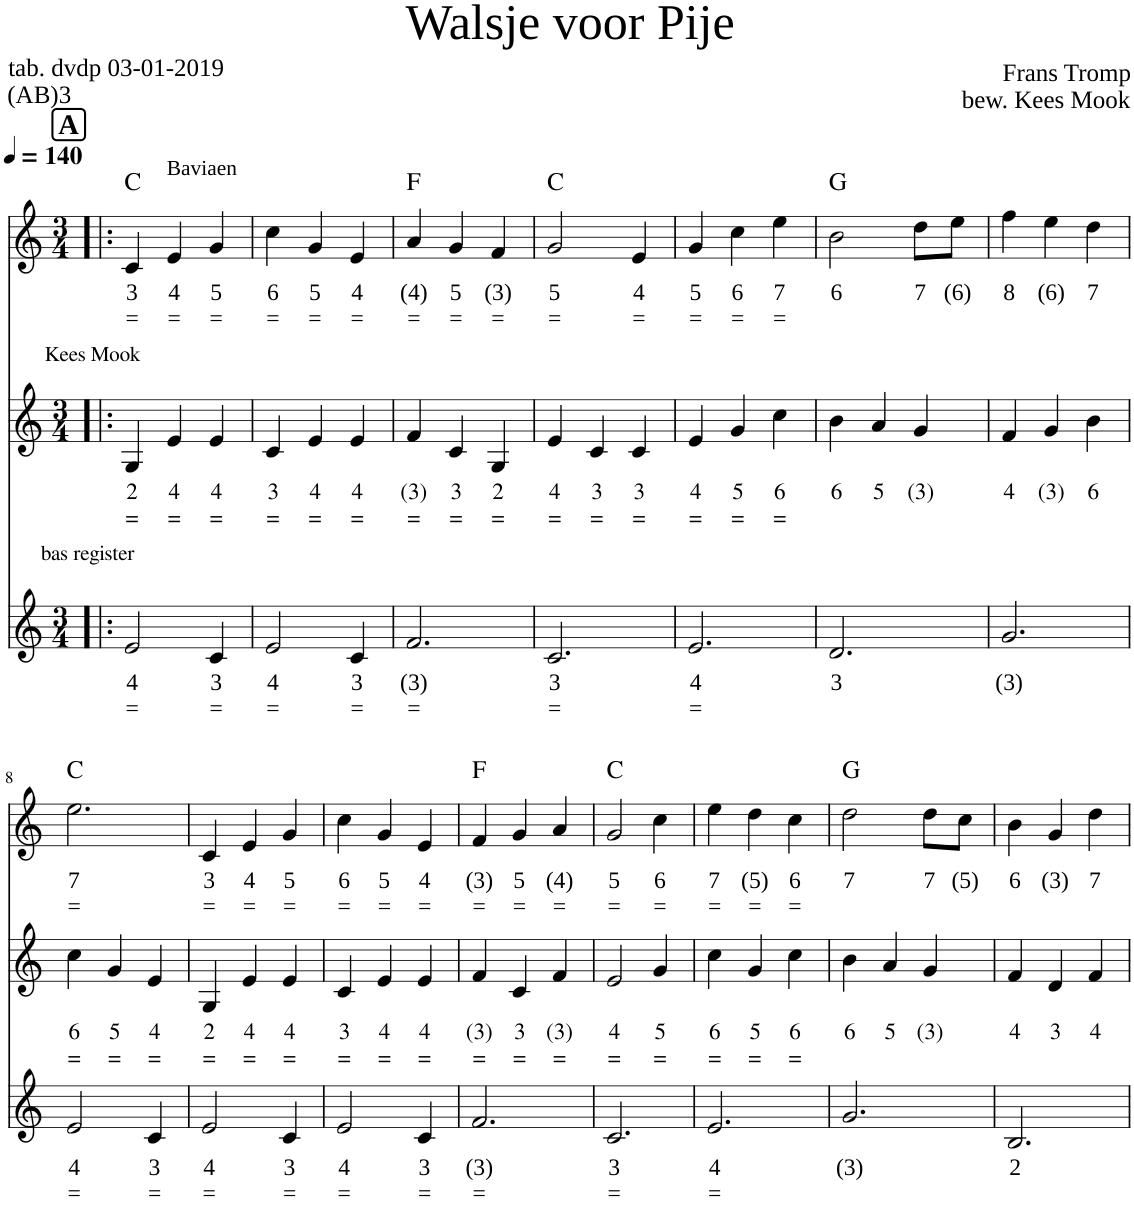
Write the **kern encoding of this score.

**kern	**text	**text	**kern	**text	**text	**kern	**text	**text	**harte
*part3	*part3	*part3	*part2	*part2	*part2	*part1	*part1	*part1	*part1
*staff3	*staff3	*staff3	*staff2	*staff2	*staff2	*staff1	*staff1	*staff1	*
*I"Voice	*	*	*I"Voice	*	*	*I"Voice	*	*	*
*clefG2	*	*	*clefG2	*	*	*clefG2	*	*	*
*k[]	*	*	*k[]	*	*	*k[]	*	*	*
*M3/4	*	*	*M3/4	*	*	*M3/4	*	*	*
*MM140	*	*	*MM140	*	*	*MM140	*	*	*
!!LO:REH:place=s1:a:B:cj:fs=13.5337:t=A
=1!|:	=1!|:	=1!|:	=1!|:	=1!|:	=1!|:	=1!|:	=1!|:	=1!|:	=1!|:
!	!	!	!LO:TX:a:t=Kees Mook	!	!	!	!	!	!
!LO:TX:a:t=bas register	!	!	!	!	!	!	!	!	!
!	!LO:LY:b	!LO:LY:b	!	!LO:LY:b	!LO:LY:b	!	!LO:LY:b	!LO:LY:b	!
2e/	4	=	4G/	2	=	4c/	3	=	C:maj
!	!	!	!	!	!	!LO:TX:a:t=Baviaen	!	!	!
!	!	!	!	!LO:LY:b	!LO:LY:b	!	!LO:LY:b	!LO:LY:b	!
.	.	.	4e/	4	=	4e/	4	=	.
!	!LO:LY:b	!LO:LY:b	!	!LO:LY:b	!LO:LY:b	!	!LO:LY:b	!LO:LY:b	!
4c/	3	=	4e/	4	=	4g/	5	=	.
=2	=2	=2	=2	=2	=2	=2	=2	=2	=2
!	!LO:LY:b	!LO:LY:b	!	!LO:LY:b	!LO:LY:b	!	!LO:LY:b	!LO:LY:b	!
2e/	4	=	4c/	3	=	4cc\	6	=	.
!	!	!	!	!LO:LY:b	!LO:LY:b	!	!LO:LY:b	!LO:LY:b	!
.	.	.	4e/	4	=	4g/	5	=	.
!	!LO:LY:b	!LO:LY:b	!	!LO:LY:b	!LO:LY:b	!	!LO:LY:b	!LO:LY:b	!
4c/	3	=	4e/	4	=	4e/	4	=	.
=3	=3	=3	=3	=3	=3	=3	=3	=3	=3
!	!LO:LY:b	!LO:LY:b	!	!LO:LY:b	!LO:LY:b	!	!LO:LY:b	!LO:LY:b	!
2.f/	(3)	=	4f/	(3)	=	4a/	(4)	=	F:maj
!	!	!	!	!LO:LY:b	!LO:LY:b	!	!LO:LY:b	!LO:LY:b	!
.	.	.	4c/	3	=	4g/	5	=	.
!	!	!	!	!LO:LY:b	!LO:LY:b	!	!LO:LY:b	!LO:LY:b	!
.	.	.	4G/	2	=	4f/	(3)	=	.
=4	=4	=4	=4	=4	=4	=4	=4	=4	=4
!	!LO:LY:b	!LO:LY:b	!	!LO:LY:b	!LO:LY:b	!	!LO:LY:b	!LO:LY:b	!
2.c/	3	=	4e/	4	=	2g/	5	=	C:maj
!	!	!	!	!LO:LY:b	!LO:LY:b	!	!	!	!
.	.	.	4c/	3	=	.	.	.	.
!	!	!	!	!LO:LY:b	!LO:LY:b	!	!LO:LY:b	!LO:LY:b	!
.	.	.	4c/	3	=	4e/	4	=	.
=5	=5	=5	=5	=5	=5	=5	=5	=5	=5
!	!LO:LY:b	!LO:LY:b	!	!LO:LY:b	!LO:LY:b	!	!LO:LY:b	!LO:LY:b	!
2.e/	4	=	4e/	4	=	4g/	5	=	.
!	!	!	!	!LO:LY:b	!LO:LY:b	!	!LO:LY:b	!LO:LY:b	!
.	.	.	4g/	5	=	4cc\	6	=	.
!	!	!	!	!LO:LY:b	!LO:LY:b	!	!LO:LY:b	!LO:LY:b	!
.	.	.	4cc\	6	=	4ee\	7	=	.
=6	=6	=6	=6	=6	=6	=6	=6	=6	=6
!	!LO:LY:b	!	!	!LO:LY:b	!	!	!LO:LY:b	!	!
2.d/	3	.	4b\	6	.	2b\	6	.	G:maj
!	!	!	!	!LO:LY:b	!	!	!	!	!
.	.	.	4a/	5	.	.	.	.	.
!	!	!	!	!LO:LY:b	!	!	!LO:LY:b	!	!
.	.	.	4g/	(3)	.	8dd\L	7	.	.
!	!	!	!	!	!	!	!LO:LY:b	!	!
.	.	.	.	.	.	8ee\J	(6)	.	.
=7	=7	=7	=7	=7	=7	=7	=7	=7	=7
!	!LO:LY:b	!	!	!LO:LY:b	!	!	!LO:LY:b	!	!
2.g/	(3)	.	4f/	4	.	4ff\	8	.	.
!	!	!	!	!LO:LY:b	!	!	!LO:LY:b	!	!
.	.	.	4g/	(3)	.	4ee\	(6)	.	.
!	!	!	!	!LO:LY:b	!	!	!LO:LY:b	!	!
.	.	.	4b\	6	.	4dd\	7	.	.
!!LO:LB:g=z
=8	=8	=8	=8	=8	=8	=8	=8	=8	=8
!	!LO:LY:b	!LO:LY:b	!	!LO:LY:b	!LO:LY:b	!	!LO:LY:b	!LO:LY:b	!
2e/	4	=	4cc\	6	=	2.ee\	7	=	C:maj
!	!	!	!	!LO:LY:b	!LO:LY:b	!	!	!	!
.	.	.	4g/	5	=	.	.	.	.
!	!LO:LY:b	!LO:LY:b	!	!LO:LY:b	!LO:LY:b	!	!	!	!
4c/	3	=	4e/	4	=	.	.	.	.
=9	=9	=9	=9	=9	=9	=9	=9	=9	=9
!	!LO:LY:b	!LO:LY:b	!	!LO:LY:b	!LO:LY:b	!	!LO:LY:b	!LO:LY:b	!
2e/	4	=	4G/	2	=	4c/	3	=	.
!	!	!	!	!LO:LY:b	!LO:LY:b	!	!LO:LY:b	!LO:LY:b	!
.	.	.	4e/	4	=	4e/	4	=	.
!	!LO:LY:b	!LO:LY:b	!	!LO:LY:b	!LO:LY:b	!	!LO:LY:b	!LO:LY:b	!
4c/	3	=	4e/	4	=	4g/	5	=	.
=10	=10	=10	=10	=10	=10	=10	=10	=10	=10
!	!LO:LY:b	!LO:LY:b	!	!LO:LY:b	!LO:LY:b	!	!LO:LY:b	!LO:LY:b	!
2e/	4	=	4c/	3	=	4cc\	6	=	.
!	!	!	!	!LO:LY:b	!LO:LY:b	!	!LO:LY:b	!LO:LY:b	!
.	.	.	4e/	4	=	4g/	5	=	.
!	!LO:LY:b	!LO:LY:b	!	!LO:LY:b	!LO:LY:b	!	!LO:LY:b	!LO:LY:b	!
4c/	3	=	4e/	4	=	4e/	4	=	.
=11	=11	=11	=11	=11	=11	=11	=11	=11	=11
!	!LO:LY:b	!LO:LY:b	!	!LO:LY:b	!LO:LY:b	!	!LO:LY:b	!LO:LY:b	!
2.f/	(3)	=	4f/	(3)	=	4f/	(3)	=	F:maj
!	!	!	!	!LO:LY:b	!LO:LY:b	!	!LO:LY:b	!LO:LY:b	!
.	.	.	4c/	3	=	4g/	5	=	.
!	!	!	!	!LO:LY:b	!LO:LY:b	!	!LO:LY:b	!LO:LY:b	!
.	.	.	4f/	(3)	=	4a/	(4)	=	.
=12	=12	=12	=12	=12	=12	=12	=12	=12	=12
!	!LO:LY:b	!LO:LY:b	!	!LO:LY:b	!LO:LY:b	!	!LO:LY:b	!LO:LY:b	!
2.c/	3	=	2e/	4	=	2g/	5	=	C:maj
!	!	!	!	!LO:LY:b	!LO:LY:b	!	!LO:LY:b	!LO:LY:b	!
.	.	.	4g/	5	=	4cc\	6	=	.
=13	=13	=13	=13	=13	=13	=13	=13	=13	=13
!	!LO:LY:b	!LO:LY:b	!	!LO:LY:b	!LO:LY:b	!	!LO:LY:b	!LO:LY:b	!
2.e/	4	=	4cc\	6	=	4ee\	7	=	.
!	!	!	!	!LO:LY:b	!LO:LY:b	!	!LO:LY:b	!LO:LY:b	!
.	.	.	4g/	5	=	4dd\	(5)	=	.
!	!	!	!	!LO:LY:b	!LO:LY:b	!	!LO:LY:b	!LO:LY:b	!
.	.	.	4cc\	6	=	4cc\	6	=	.
=14	=14	=14	=14	=14	=14	=14	=14	=14	=14
!	!LO:LY:b	!	!	!LO:LY:b	!	!	!LO:LY:b	!	!
2.g/	(3)	.	4b\	6	.	2dd\	7	.	G:maj
!	!	!	!	!LO:LY:b	!	!	!	!	!
.	.	.	4a/	5	.	.	.	.	.
!	!	!	!	!LO:LY:b	!	!	!LO:LY:b	!	!
.	.	.	4g/	(3)	.	8dd\L	7	.	.
!	!	!	!	!	!	!	!LO:LY:b	!	!
.	.	.	.	.	.	8cc\J	(5)	.	.
=15	=15	=15	=15	=15	=15	=15	=15	=15	=15
!	!LO:LY:b	!	!	!LO:LY:b	!	!	!LO:LY:b	!	!
2.B/	2	.	4f/	4	.	4b\	6	.	.
!	!	!	!	!LO:LY:b	!	!	!LO:LY:b	!	!
.	.	.	4d/	3	.	4g/	(3)	.	.
!	!	!	!	!LO:LY:b	!	!	!LO:LY:b	!	!
.	.	.	4f/	4	.	4dd\	7	.	.
=	=	=	=	=	=	=	=	=	=
*-	*-	*-	*-	*-	*-	*-	*-	*-	*-
